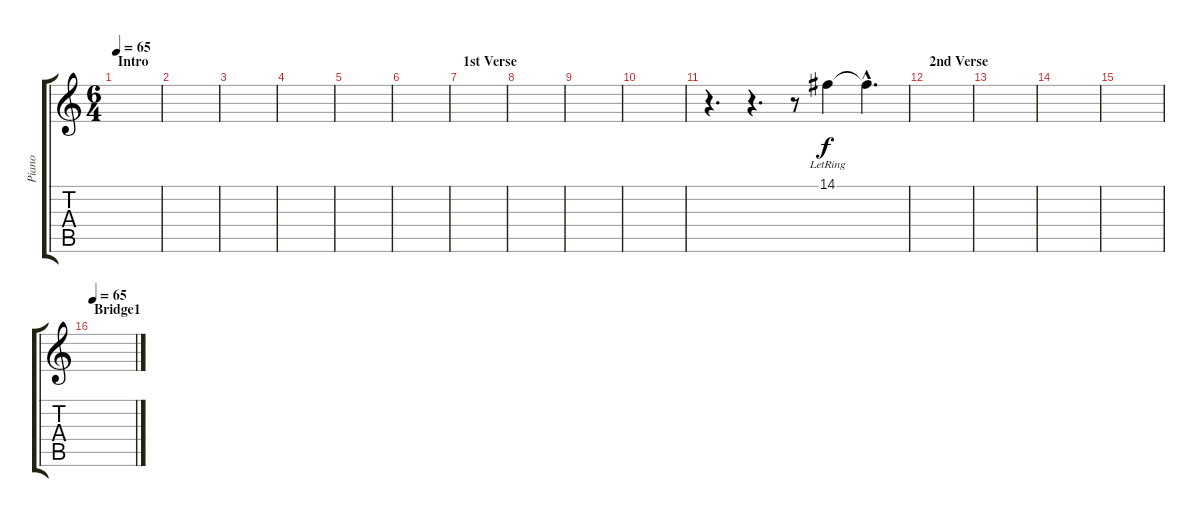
\track ("Piano" "Piano") {instrument acousticgrandpiano}
\staff {score tabs}
\tuning (E4 B3 G3 D3 A2 E2) {hide}
\ts (6 4)
\section ("" "Intro")
\tempo 65
\tempo 60
\tempo 65
\clef g2
\ks c
|
|
|
|
|
|
\section ("" "1st Verse")
|
|
|
|
r.4{d} r.4{d} r.8 14.1{lr}.4 14.1{hac t}.4{d dy f} |
\section ("" "2nd Verse")
|
|
|
|
\section ("" "Bridge1")
\tempo 65
